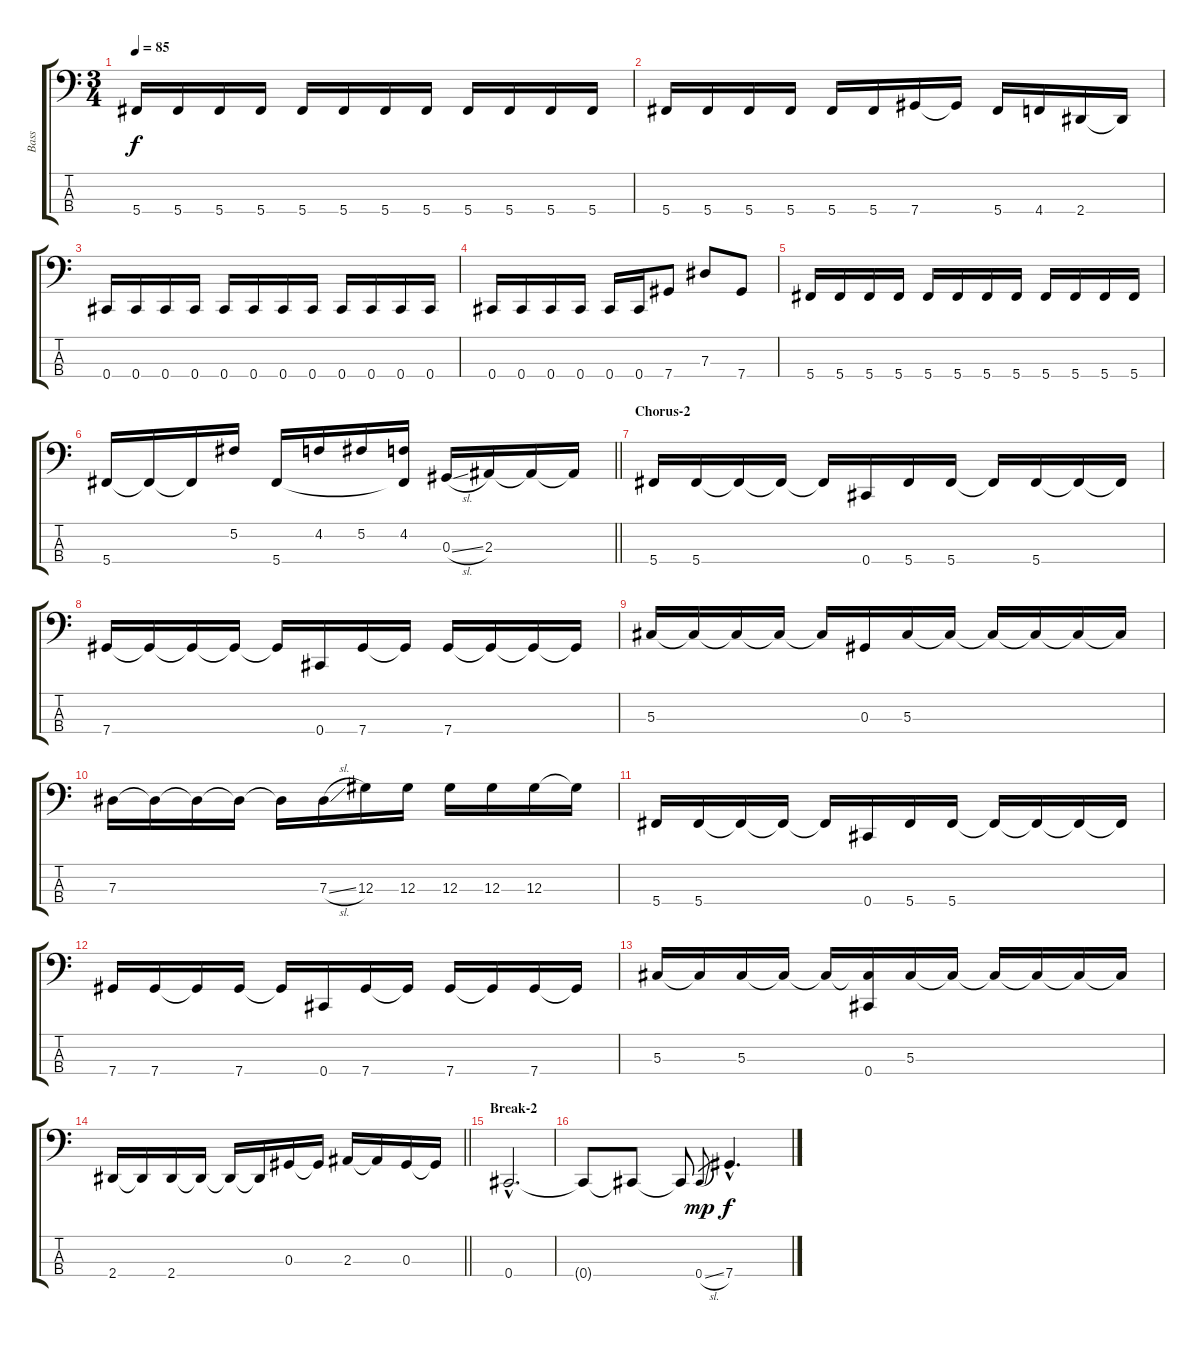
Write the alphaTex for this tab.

\track ("Bass" "Bass") {instrument electricbassfinger}
\staff {score tabs}
\tuning (Gb2 Db2 Ab1 Db1) {hide}
\ts (3 4)
\tempo 85
\clef f4
\ks c
5.4.16{dy f} 5.4.16 5.4.16 5.4.16 5.4.16 5.4.16 5.4.16 5.4.16 5.4.16 5.4.16 5.4.16 5.4.16 |
5.4.16 5.4.16 5.4.16 5.4.16 5.4.16 5.4.16 7.4.16 7.4{t}.16 5.4.16 4.4.16 2.4.16 2.4{t}.16 |
0.4.16 0.4.16 0.4.16 0.4.16 0.4.16 0.4.16 0.4.16 0.4.16 0.4.16 0.4.16 0.4.16 0.4.16 |
0.4.16 0.4.16 0.4.16 0.4.16 0.4.16 0.4.16 7.4.8 7.3.8 7.4.8 |
5.4.16 5.4.16 5.4.16 5.4.16 5.4.16 5.4.16 5.4.16 5.4.16 5.4.16 5.4.16 5.4.16 5.4.16 |
\barLineRight lightlight
5.4.16 5.4{t}.16 5.4{t}.16 5.2.16 5.4.16 4.2.16 5.2.16 (4.2 5.4{t}).16 0.3{sl}.16 2.3.16 2.3{t}.16 2.3{t}.16 |
\section ("" "Chorus-2")
5.4.16 5.4.16 5.4{t}.16 5.4{t}.16 5.4{t}.16 0.4.16 5.4.16 5.4.16 5.4{t}.16 5.4.16 5.4{t}.16 5.4{t}.16 |
7.4.16 7.4{t}.16 7.4{t}.16 7.4{t}.16 7.4{t}.16 0.4.16 7.4.16 7.4{t}.16 7.4.16 7.4{t}.16 7.4{t}.16 7.4{t}.16 |
5.3.16 5.3{t}.16 5.3{t}.16 5.3{t}.16 5.3{t}.16 0.3.16 5.3.16 5.3{t}.16 5.3{t}.16 5.3{t}.16 5.3{t}.16 5.3{t}.16 |
7.3.16 7.3{t}.16 7.3{t}.16 7.3{t}.16 7.3{t}.16 7.3{sl}.16 12.3.16 12.3.16 12.3.16 12.3.16 12.3.16 12.3{t}.16 |
5.4.16 5.4.16 5.4{t}.16 5.4{t}.16 5.4{t}.16 0.4.16 5.4.16 5.4.16 5.4{t}.16 5.4{t}.16 5.4{t}.16 5.4{t}.16 |
7.4.16 7.4.16 7.4{t}.16 7.4.16 7.4{t}.16 0.4.16 7.4.16 7.4{t}.16 7.4.16 7.4{t}.16 7.4.16 7.4{t}.16 |
5.3.16 5.3{t}.16 5.3.16 5.3{t}.16 5.3{t}.16 (5.3{t} 0.4).16 5.3.16 5.3{t}.16 5.3{t}.16 5.3{t}.16 5.3{t}.16 5.3{t}.16 |
\barLineRight lightlight
2.4.16 2.4{t}.16 2.4.16 2.4{t}.16 2.4{t}.16 2.4{t}.16 0.3.16 0.3{t}.16 2.3.16 2.3{t}.16 0.3.16 0.3{t}.16 |
\section ("" "Break-2")
0.4{hac}.2{d} |
0.4{t}.8 0.4{t}.8 0.4{t}.8 0.4{sl}.8{gr dy mp} 7.4{hac}.4{d dy f}
